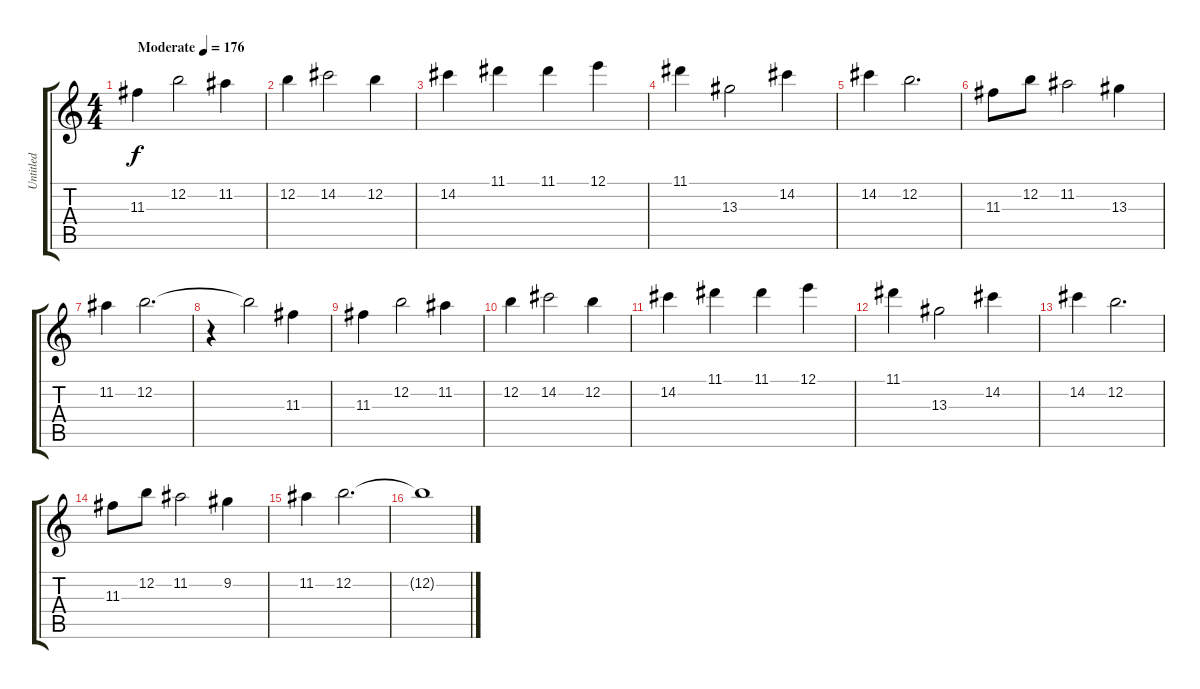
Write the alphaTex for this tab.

\track ("Untitled" "Untitled") {instrument distortionguitar}
\staff {score tabs}
\tuning (E4 B3 G3 D3 A2 E2) {hide}
\ts (4 4)
\tempo (176 "Moderate")
\clef g2
\ks c
11.3.4{dy f instrument distortionguitar} 12.2.2 11.2.4 |
12.2.4 14.2.2 12.2.4 |
14.2.4 11.1.4 11.1.4 12.1.4 |
11.1.4 13.3.2 14.2.4 |
14.2.4 12.2.2{d} |
11.3.8 12.2.8 11.2.2 13.3.4 |
11.2.4 12.2.2{d} |
r.4 12.2{t}.2 11.3.4 |
11.3.4 12.2.2 11.2.4 |
12.2.4 14.2.2 12.2.4 |
14.2.4 11.1.4 11.1.4 12.1.4 |
11.1.4 13.3.2 14.2.4 |
14.2.4 12.2.2{d} |
11.3.8 12.2.8 11.2.2 9.2.4 |
11.2.4 12.2.2{d} |
12.2{t}.1
